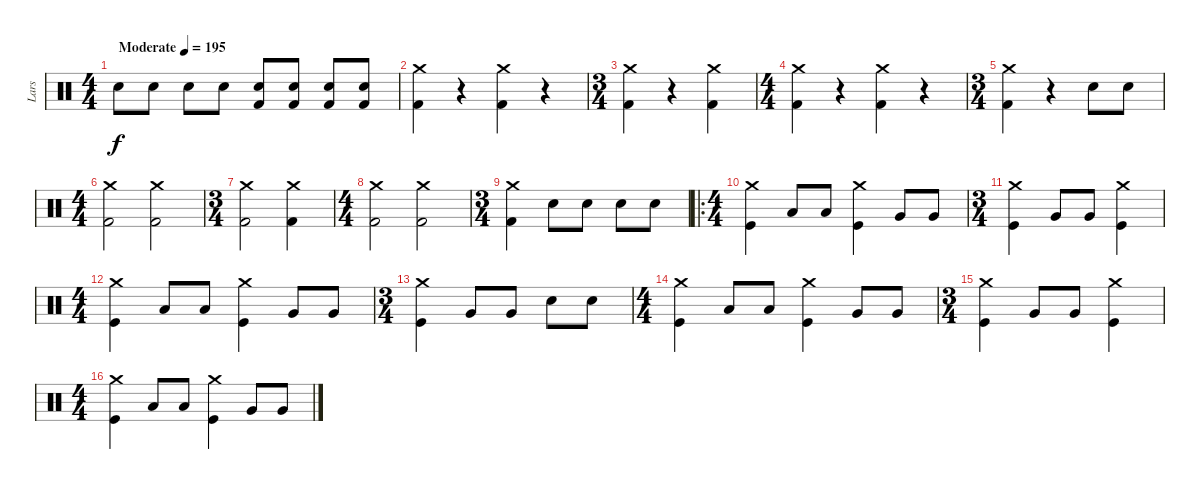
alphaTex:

\track ("Lars" "Lars") {instrument percussion}
\staff {score}
\articulation defaults
\ts (4 4)
\tempo (195 "Moderate")
\clef neutral
\ks c "Electric Snare (hit)".8{dy f} "Electric Snare (hit)".8 "Electric Snare (hit)".8 "Electric Snare (hit)".8
("Electric Snare (hit)" "Kick (hit) 2").8 ("Electric Snare (hit)" "Kick (hit) 2").8 ("Electric Snare (hit)" "Kick (hit) 2").8 ("Electric Snare (hit)" "Kick (hit) 2").8 |
("Crash medium (hit)" "Kick (hit) 2").4 r.4 ("Crash medium (hit)" "Kick (hit) 2").4 r.4 |
\ts (3 4)
("Crash medium (hit)" "Kick (hit) 2").4 r.4 ("Crash medium (hit)" "Kick (hit) 2").4 |
\ts (4 4)
("Crash medium (hit)" "Kick (hit) 2").4 r.4 ("Crash medium (hit)" "Kick (hit) 2").4 r.4 |
\ts (3 4)
("Crash medium (hit)" "Kick (hit) 2").4 r.4 "Electric Snare (hit)".8 "Electric Snare (hit)".8 |
\ts (4 4)
("Crash medium (hit)" "Kick (hit) 2").2 ("Crash medium (hit)" "Kick (hit) 2").2 |
\ts (3 4)
("Crash medium (hit)" "Kick (hit) 2").2 ("Crash medium (hit)" "Kick (hit) 2").4 |
\ts (4 4)
("Crash medium (hit)" "Kick (hit) 2").2 ("Crash medium (hit)" "Kick (hit) 2").2 |
\ts (3 4)
("Crash medium (hit)" "Kick (hit) 2").4 "Electric Snare (hit)".8 "Electric Snare (hit)".8 "Electric Snare (hit)".8 "Electric Snare (hit)".8 |
\ro
\ts (4 4)
("Crash medium (hit)" "Kick (hit)").4 "Low Tom (hit)".8 "Low Tom (hit)".8 ("Crash medium (hit)" "Kick (hit)").4 "Very Low Tom (hit)".8 "Very Low Tom (hit)".8 |
\ts (3 4)
("Crash medium (hit)" "Kick (hit)").4 "Very Low Tom (hit)".8 "Very Low Tom (hit)".8 ("Crash medium (hit)" "Kick (hit)").4 |
\ts (4 4)
("Crash medium (hit)" "Kick (hit)").4 "Low Tom (hit)".8 "Low Tom (hit)".8 ("Crash medium (hit)" "Kick (hit)").4 "Very Low Tom (hit)".8 "Very Low Tom (hit)".8 |
\ts (3 4)
("Crash medium (hit)" "Kick (hit)").4 "Very Low Tom (hit)".8 "Very Low Tom (hit)".8 "Electric Snare (hit)".8 "Electric Snare (hit)".8 |
\ts (4 4)
("Crash medium (hit)" "Kick (hit)").4 "Low Tom (hit)".8 "Low Tom (hit)".8 ("Crash medium (hit)" "Kick (hit)").4 "Very Low Tom (hit)".8 "Very Low Tom (hit)".8 |
\ts (3 4)
("Crash medium (hit)" "Kick (hit)").4 "Very Low Tom (hit)".8 "Very Low Tom (hit)".8 ("Crash medium (hit)" "Kick (hit)").4 |
\ts (4 4)
("Crash medium (hit)" "Kick (hit)").4 "Low Tom (hit)".8 "Low Tom (hit)".8 ("Crash medium (hit)" "Kick (hit)").4 "Very Low Tom (hit)".8 "Very Low Tom (hit)".8
